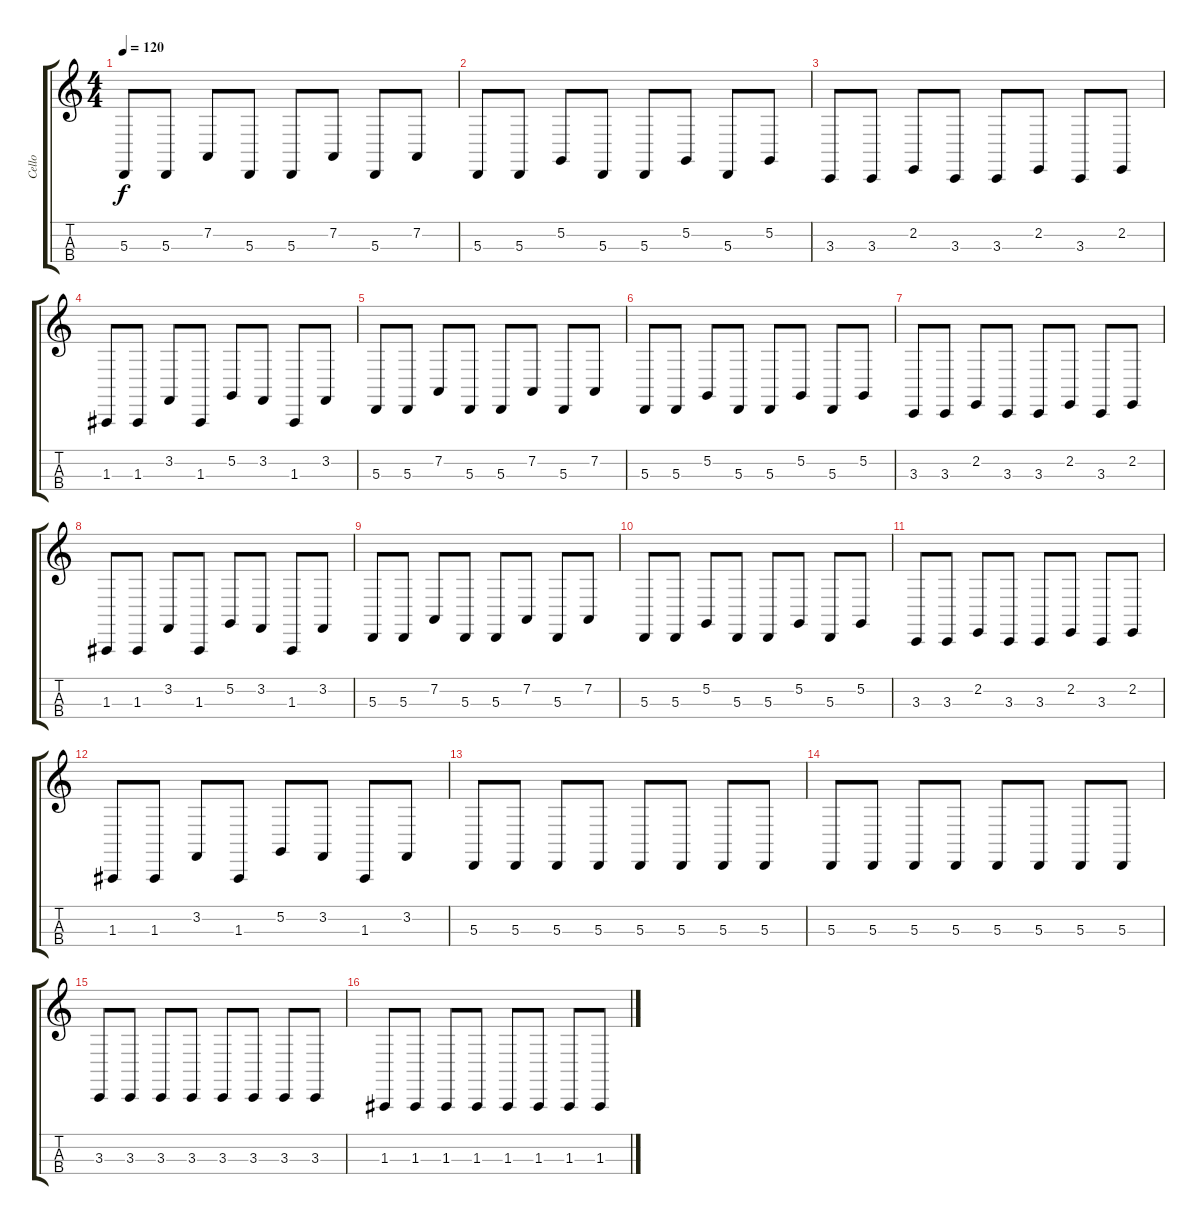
\track ("Cello" "Cello") {instrument cello}
\staff {score tabs}
\tuning (G2 D2 A1 E2) {hide}
\ts (4 4)
\tempo 120
\clef g2
\ks c
5.3.8{dy f} 5.3.8 7.2.8 5.3.8 5.3.8 7.2.8 5.3.8 7.2.8 |
5.3.8 5.3.8 5.2.8 5.3.8 5.3.8 5.2.8 5.3.8 5.2.8 |
3.3.8 3.3.8 2.2.8 3.3.8 3.3.8 2.2.8 3.3.8 2.2.8 |
1.3.8 1.3.8 3.2.8 1.3.8 5.2.8 3.2.8 1.3.8 3.2.8 |
5.3.8 5.3.8 7.2.8 5.3.8 5.3.8 7.2.8 5.3.8 7.2.8 |
5.3.8 5.3.8 5.2.8 5.3.8 5.3.8 5.2.8 5.3.8 5.2.8 |
3.3.8 3.3.8 2.2.8 3.3.8 3.3.8 2.2.8 3.3.8 2.2.8 |
1.3.8 1.3.8 3.2.8 1.3.8 5.2.8 3.2.8 1.3.8 3.2.8 |
5.3.8 5.3.8 7.2.8 5.3.8 5.3.8 7.2.8 5.3.8 7.2.8 |
5.3.8 5.3.8 5.2.8 5.3.8 5.3.8 5.2.8 5.3.8 5.2.8 |
3.3.8 3.3.8 2.2.8 3.3.8 3.3.8 2.2.8 3.3.8 2.2.8 |
1.3.8 1.3.8 3.2.8 1.3.8 5.2.8 3.2.8 1.3.8 3.2.8 |
5.3.8 5.3.8 5.3.8 5.3.8 5.3.8 5.3.8 5.3.8 5.3.8 |
5.3.8 5.3.8 5.3.8 5.3.8 5.3.8 5.3.8 5.3.8 5.3.8 |
3.3.8 3.3.8 3.3.8 3.3.8 3.3.8 3.3.8 3.3.8 3.3.8 |
1.3.8 1.3.8 1.3.8 1.3.8 1.3.8 1.3.8 1.3.8 1.3.8
